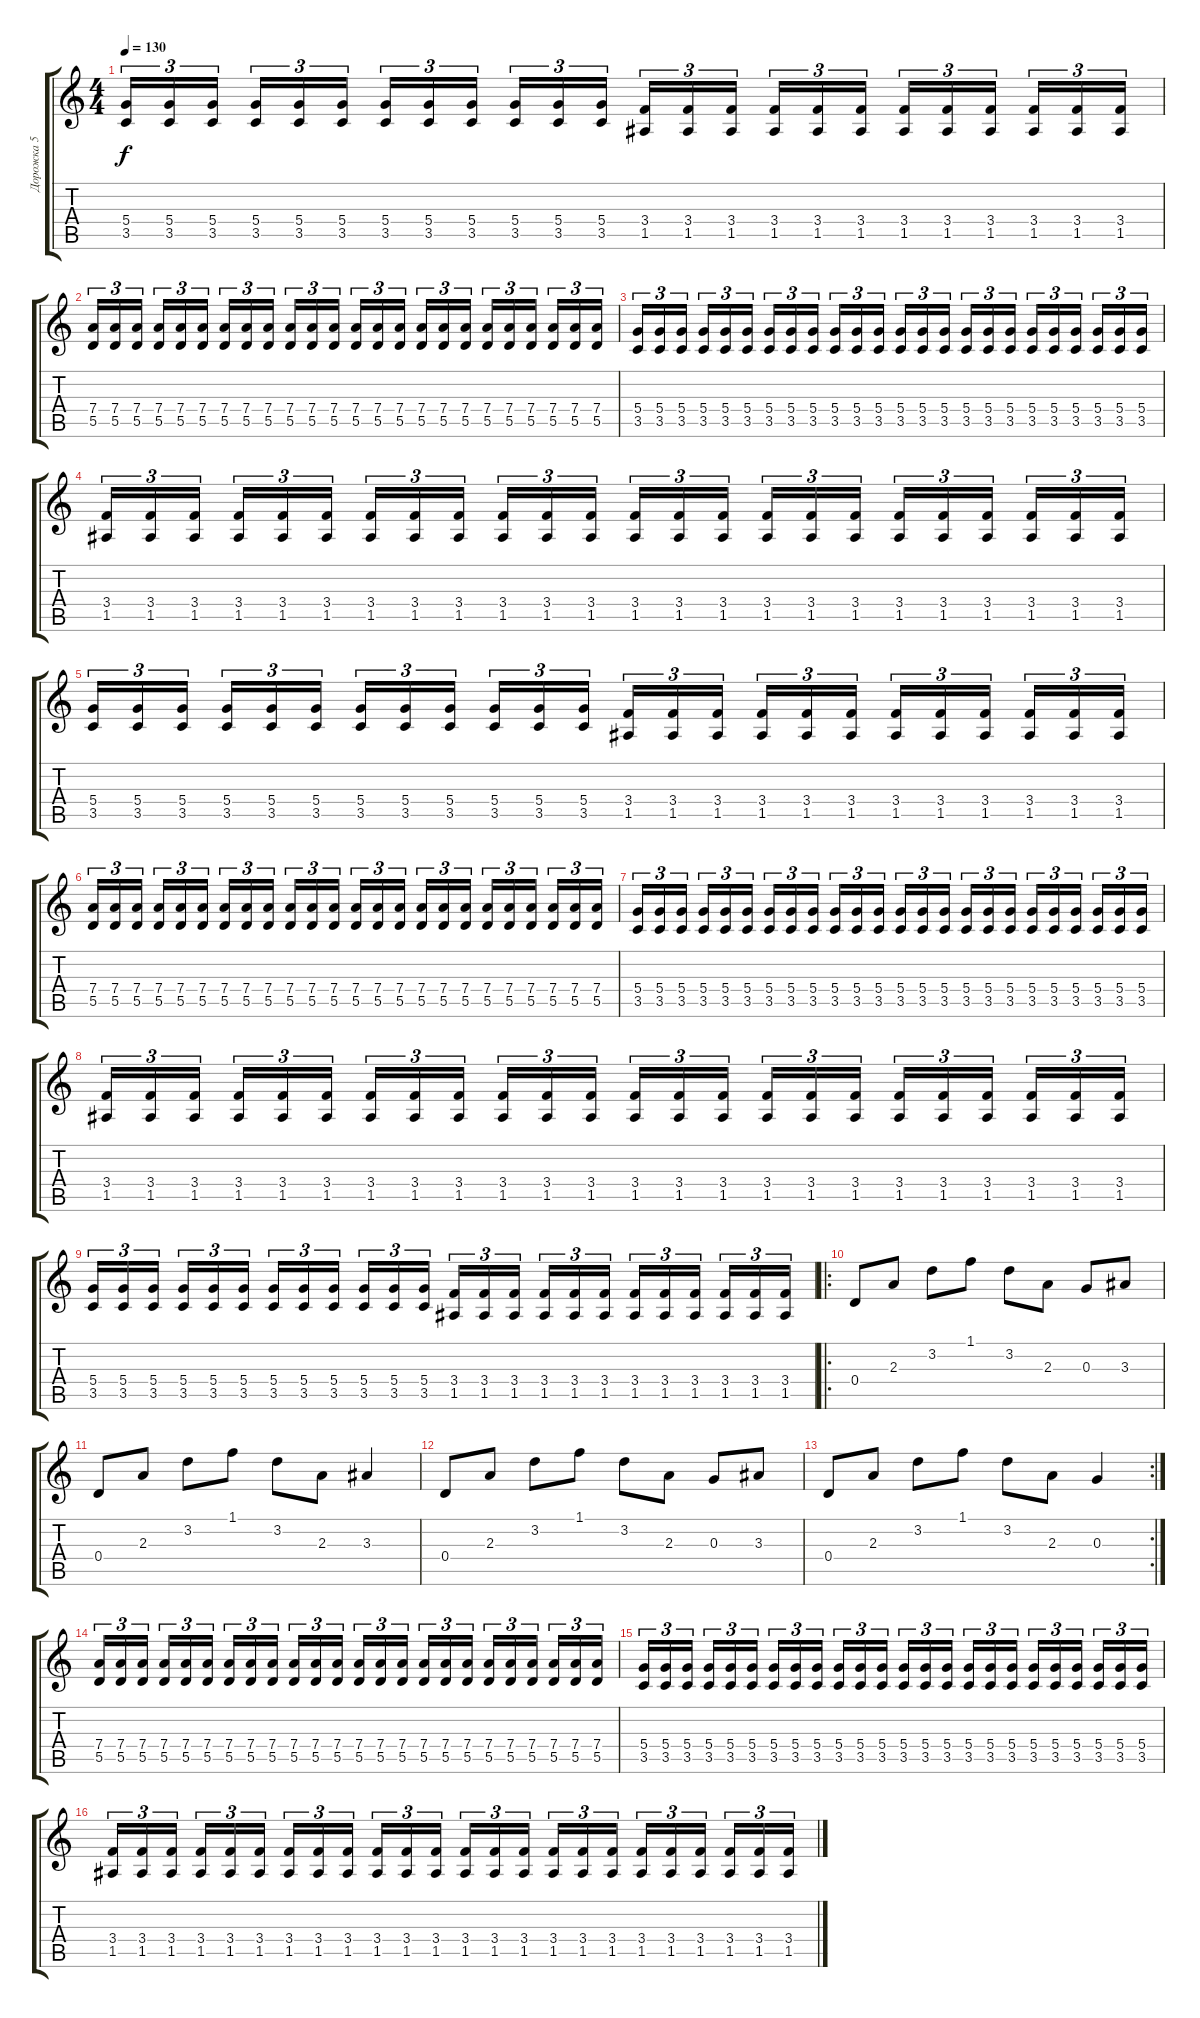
\track ("Дорожка 5" "Дорожка 5") {instrument distortionguitar}
\staff {score tabs}
\tuning (E4 B3 G3 D3 A2 E2) {hide}
\ts (4 4)
\tempo 130
\clef g2
\ks c
(5.4 3.5).16{tu (3 2) dy f} (5.4 3.5).16{tu (3 2)} (5.4 3.5).16{tu (3 2)} (5.4 3.5).16{tu (3 2)} (5.4 3.5).16{tu (3 2)} (5.4 3.5).16{tu (3 2)} (5.4 3.5).16{tu (3 2)} (5.4 3.5).16{tu (3 2)} (5.4 3.5).16{tu (3 2)} (5.4 3.5).16{tu (3 2)} (5.4 3.5).16{tu (3 2)} (5.4 3.5).16{tu (3 2)} (3.4 1.5).16{tu (3 2)} (3.4 1.5).16{tu (3 2)} (3.4 1.5).16{tu (3 2)} (3.4 1.5).16{tu (3 2)} (3.4 1.5).16{tu (3 2)} (3.4 1.5).16{tu (3 2)} (3.4 1.5).16{tu (3 2)} (3.4 1.5).16{tu (3 2)} (3.4 1.5).16{tu (3 2)} (3.4 1.5).16{tu (3 2)} (3.4 1.5).16{tu (3 2)} (3.4 1.5).16{tu (3 2)} |
(7.4 5.5).16{tu (3 2)} (7.4 5.5).16{tu (3 2)} (7.4 5.5).16{tu (3 2)} (7.4 5.5).16{tu (3 2)} (7.4 5.5).16{tu (3 2)} (7.4 5.5).16{tu (3 2)} (7.4 5.5).16{tu (3 2)} (7.4 5.5).16{tu (3 2)} (7.4 5.5).16{tu (3 2)} (7.4 5.5).16{tu (3 2)} (7.4 5.5).16{tu (3 2)} (7.4 5.5).16{tu (3 2)} (7.4 5.5).16{tu (3 2)} (7.4 5.5).16{tu (3 2)} (7.4 5.5).16{tu (3 2)} (7.4 5.5).16{tu (3 2)} (7.4 5.5).16{tu (3 2)} (7.4 5.5).16{tu (3 2)} (7.4 5.5).16{tu (3 2)} (7.4 5.5).16{tu (3 2)} (7.4 5.5).16{tu (3 2)} (7.4 5.5).16{tu (3 2)} (7.4 5.5).16{tu (3 2)} (7.4 5.5).16{tu (3 2)} |
(5.4 3.5).16{tu (3 2)} (5.4 3.5).16{tu (3 2)} (5.4 3.5).16{tu (3 2)} (5.4 3.5).16{tu (3 2)} (5.4 3.5).16{tu (3 2)} (5.4 3.5).16{tu (3 2)} (5.4 3.5).16{tu (3 2)} (5.4 3.5).16{tu (3 2)} (5.4 3.5).16{tu (3 2)} (5.4 3.5).16{tu (3 2)} (5.4 3.5).16{tu (3 2)} (5.4 3.5).16{tu (3 2)} (5.4 3.5).16{tu (3 2)} (5.4 3.5).16{tu (3 2)} (5.4 3.5).16{tu (3 2)} (5.4 3.5).16{tu (3 2)} (5.4 3.5).16{tu (3 2)} (5.4 3.5).16{tu (3 2)} (5.4 3.5).16{tu (3 2)} (5.4 3.5).16{tu (3 2)} (5.4 3.5).16{tu (3 2)} (5.4 3.5).16{tu (3 2)} (5.4 3.5).16{tu (3 2)} (5.4 3.5).16{tu (3 2)} |
(3.4 1.5).16{tu (3 2)} (3.4 1.5).16{tu (3 2)} (3.4 1.5).16{tu (3 2)} (3.4 1.5).16{tu (3 2)} (3.4 1.5).16{tu (3 2)} (3.4 1.5).16{tu (3 2)} (3.4 1.5).16{tu (3 2)} (3.4 1.5).16{tu (3 2)} (3.4 1.5).16{tu (3 2)} (3.4 1.5).16{tu (3 2)} (3.4 1.5).16{tu (3 2)} (3.4 1.5).16{tu (3 2)} (3.4 1.5).16{tu (3 2)} (3.4 1.5).16{tu (3 2)} (3.4 1.5).16{tu (3 2)} (3.4 1.5).16{tu (3 2)} (3.4 1.5).16{tu (3 2)} (3.4 1.5).16{tu (3 2)} (3.4 1.5).16{tu (3 2)} (3.4 1.5).16{tu (3 2)} (3.4 1.5).16{tu (3 2)} (3.4 1.5).16{tu (3 2)} (3.4 1.5).16{tu (3 2)} (3.4 1.5).16{tu (3 2)} |
(5.4 3.5).16{tu (3 2)} (5.4 3.5).16{tu (3 2)} (5.4 3.5).16{tu (3 2)} (5.4 3.5).16{tu (3 2)} (5.4 3.5).16{tu (3 2)} (5.4 3.5).16{tu (3 2)} (5.4 3.5).16{tu (3 2)} (5.4 3.5).16{tu (3 2)} (5.4 3.5).16{tu (3 2)} (5.4 3.5).16{tu (3 2)} (5.4 3.5).16{tu (3 2)} (5.4 3.5).16{tu (3 2)} (3.4 1.5).16{tu (3 2)} (3.4 1.5).16{tu (3 2)} (3.4 1.5).16{tu (3 2)} (3.4 1.5).16{tu (3 2)} (3.4 1.5).16{tu (3 2)} (3.4 1.5).16{tu (3 2)} (3.4 1.5).16{tu (3 2)} (3.4 1.5).16{tu (3 2)} (3.4 1.5).16{tu (3 2)} (3.4 1.5).16{tu (3 2)} (3.4 1.5).16{tu (3 2)} (3.4 1.5).16{tu (3 2)} |
(7.4 5.5).16{tu (3 2)} (7.4 5.5).16{tu (3 2)} (7.4 5.5).16{tu (3 2)} (7.4 5.5).16{tu (3 2)} (7.4 5.5).16{tu (3 2)} (7.4 5.5).16{tu (3 2)} (7.4 5.5).16{tu (3 2)} (7.4 5.5).16{tu (3 2)} (7.4 5.5).16{tu (3 2)} (7.4 5.5).16{tu (3 2)} (7.4 5.5).16{tu (3 2)} (7.4 5.5).16{tu (3 2)} (7.4 5.5).16{tu (3 2)} (7.4 5.5).16{tu (3 2)} (7.4 5.5).16{tu (3 2)} (7.4 5.5).16{tu (3 2)} (7.4 5.5).16{tu (3 2)} (7.4 5.5).16{tu (3 2)} (7.4 5.5).16{tu (3 2)} (7.4 5.5).16{tu (3 2)} (7.4 5.5).16{tu (3 2)} (7.4 5.5).16{tu (3 2)} (7.4 5.5).16{tu (3 2)} (7.4 5.5).16{tu (3 2)} |
(5.4 3.5).16{tu (3 2)} (5.4 3.5).16{tu (3 2)} (5.4 3.5).16{tu (3 2)} (5.4 3.5).16{tu (3 2)} (5.4 3.5).16{tu (3 2)} (5.4 3.5).16{tu (3 2)} (5.4 3.5).16{tu (3 2)} (5.4 3.5).16{tu (3 2)} (5.4 3.5).16{tu (3 2)} (5.4 3.5).16{tu (3 2)} (5.4 3.5).16{tu (3 2)} (5.4 3.5).16{tu (3 2)} (5.4 3.5).16{tu (3 2)} (5.4 3.5).16{tu (3 2)} (5.4 3.5).16{tu (3 2)} (5.4 3.5).16{tu (3 2)} (5.4 3.5).16{tu (3 2)} (5.4 3.5).16{tu (3 2)} (5.4 3.5).16{tu (3 2)} (5.4 3.5).16{tu (3 2)} (5.4 3.5).16{tu (3 2)} (5.4 3.5).16{tu (3 2)} (5.4 3.5).16{tu (3 2)} (5.4 3.5).16{tu (3 2)} |
(3.4 1.5).16{tu (3 2)} (3.4 1.5).16{tu (3 2)} (3.4 1.5).16{tu (3 2)} (3.4 1.5).16{tu (3 2)} (3.4 1.5).16{tu (3 2)} (3.4 1.5).16{tu (3 2)} (3.4 1.5).16{tu (3 2)} (3.4 1.5).16{tu (3 2)} (3.4 1.5).16{tu (3 2)} (3.4 1.5).16{tu (3 2)} (3.4 1.5).16{tu (3 2)} (3.4 1.5).16{tu (3 2)} (3.4 1.5).16{tu (3 2)} (3.4 1.5).16{tu (3 2)} (3.4 1.5).16{tu (3 2)} (3.4 1.5).16{tu (3 2)} (3.4 1.5).16{tu (3 2)} (3.4 1.5).16{tu (3 2)} (3.4 1.5).16{tu (3 2)} (3.4 1.5).16{tu (3 2)} (3.4 1.5).16{tu (3 2)} (3.4 1.5).16{tu (3 2)} (3.4 1.5).16{tu (3 2)} (3.4 1.5).16{tu (3 2)} |
(5.4 3.5).16{tu (3 2)} (5.4 3.5).16{tu (3 2)} (5.4 3.5).16{tu (3 2)} (5.4 3.5).16{tu (3 2)} (5.4 3.5).16{tu (3 2)} (5.4 3.5).16{tu (3 2)} (5.4 3.5).16{tu (3 2)} (5.4 3.5).16{tu (3 2)} (5.4 3.5).16{tu (3 2)} (5.4 3.5).16{tu (3 2)} (5.4 3.5).16{tu (3 2)} (5.4 3.5).16{tu (3 2)} (3.4 1.5).16{tu (3 2)} (3.4 1.5).16{tu (3 2)} (3.4 1.5).16{tu (3 2)} (3.4 1.5).16{tu (3 2)} (3.4 1.5).16{tu (3 2)} (3.4 1.5).16{tu (3 2)} (3.4 1.5).16{tu (3 2)} (3.4 1.5).16{tu (3 2)} (3.4 1.5).16{tu (3 2)} (3.4 1.5).16{tu (3 2)} (3.4 1.5).16{tu (3 2)} (3.4 1.5).16{tu (3 2)} |
\ro
0.4.8 2.3.8 3.2.8 1.1.8 3.2.8 2.3.8 0.3.8 3.3.8 |
0.4.8 2.3.8 3.2.8 1.1.8 3.2.8 2.3.8 3.3.4 |
0.4.8 2.3.8 3.2.8 1.1.8 3.2.8 2.3.8 0.3.8 3.3.8 |
\rc 2
0.4.8 2.3.8 3.2.8 1.1.8 3.2.8 2.3.8 0.3.4 |
(7.4 5.5).16{tu (3 2)} (7.4 5.5).16{tu (3 2)} (7.4 5.5).16{tu (3 2)} (7.4 5.5).16{tu (3 2)} (7.4 5.5).16{tu (3 2)} (7.4 5.5).16{tu (3 2)} (7.4 5.5).16{tu (3 2)} (7.4 5.5).16{tu (3 2)} (7.4 5.5).16{tu (3 2)} (7.4 5.5).16{tu (3 2)} (7.4 5.5).16{tu (3 2)} (7.4 5.5).16{tu (3 2)} (7.4 5.5).16{tu (3 2)} (7.4 5.5).16{tu (3 2)} (7.4 5.5).16{tu (3 2)} (7.4 5.5).16{tu (3 2)} (7.4 5.5).16{tu (3 2)} (7.4 5.5).16{tu (3 2)} (7.4 5.5).16{tu (3 2)} (7.4 5.5).16{tu (3 2)} (7.4 5.5).16{tu (3 2)} (7.4 5.5).16{tu (3 2)} (7.4 5.5).16{tu (3 2)} (7.4 5.5).16{tu (3 2)} |
(5.4 3.5).16{tu (3 2)} (5.4 3.5).16{tu (3 2)} (5.4 3.5).16{tu (3 2)} (5.4 3.5).16{tu (3 2)} (5.4 3.5).16{tu (3 2)} (5.4 3.5).16{tu (3 2)} (5.4 3.5).16{tu (3 2)} (5.4 3.5).16{tu (3 2)} (5.4 3.5).16{tu (3 2)} (5.4 3.5).16{tu (3 2)} (5.4 3.5).16{tu (3 2)} (5.4 3.5).16{tu (3 2)} (5.4 3.5).16{tu (3 2)} (5.4 3.5).16{tu (3 2)} (5.4 3.5).16{tu (3 2)} (5.4 3.5).16{tu (3 2)} (5.4 3.5).16{tu (3 2)} (5.4 3.5).16{tu (3 2)} (5.4 3.5).16{tu (3 2)} (5.4 3.5).16{tu (3 2)} (5.4 3.5).16{tu (3 2)} (5.4 3.5).16{tu (3 2)} (5.4 3.5).16{tu (3 2)} (5.4 3.5).16{tu (3 2)} |
(3.4 1.5).16{tu (3 2)} (3.4 1.5).16{tu (3 2)} (3.4 1.5).16{tu (3 2)} (3.4 1.5).16{tu (3 2)} (3.4 1.5).16{tu (3 2)} (3.4 1.5).16{tu (3 2)} (3.4 1.5).16{tu (3 2)} (3.4 1.5).16{tu (3 2)} (3.4 1.5).16{tu (3 2)} (3.4 1.5).16{tu (3 2)} (3.4 1.5).16{tu (3 2)} (3.4 1.5).16{tu (3 2)} (3.4 1.5).16{tu (3 2)} (3.4 1.5).16{tu (3 2)} (3.4 1.5).16{tu (3 2)} (3.4 1.5).16{tu (3 2)} (3.4 1.5).16{tu (3 2)} (3.4 1.5).16{tu (3 2)} (3.4 1.5).16{tu (3 2)} (3.4 1.5).16{tu (3 2)} (3.4 1.5).16{tu (3 2)} (3.4 1.5).16{tu (3 2)} (3.4 1.5).16{tu (3 2)} (3.4 1.5).16{tu (3 2)}
